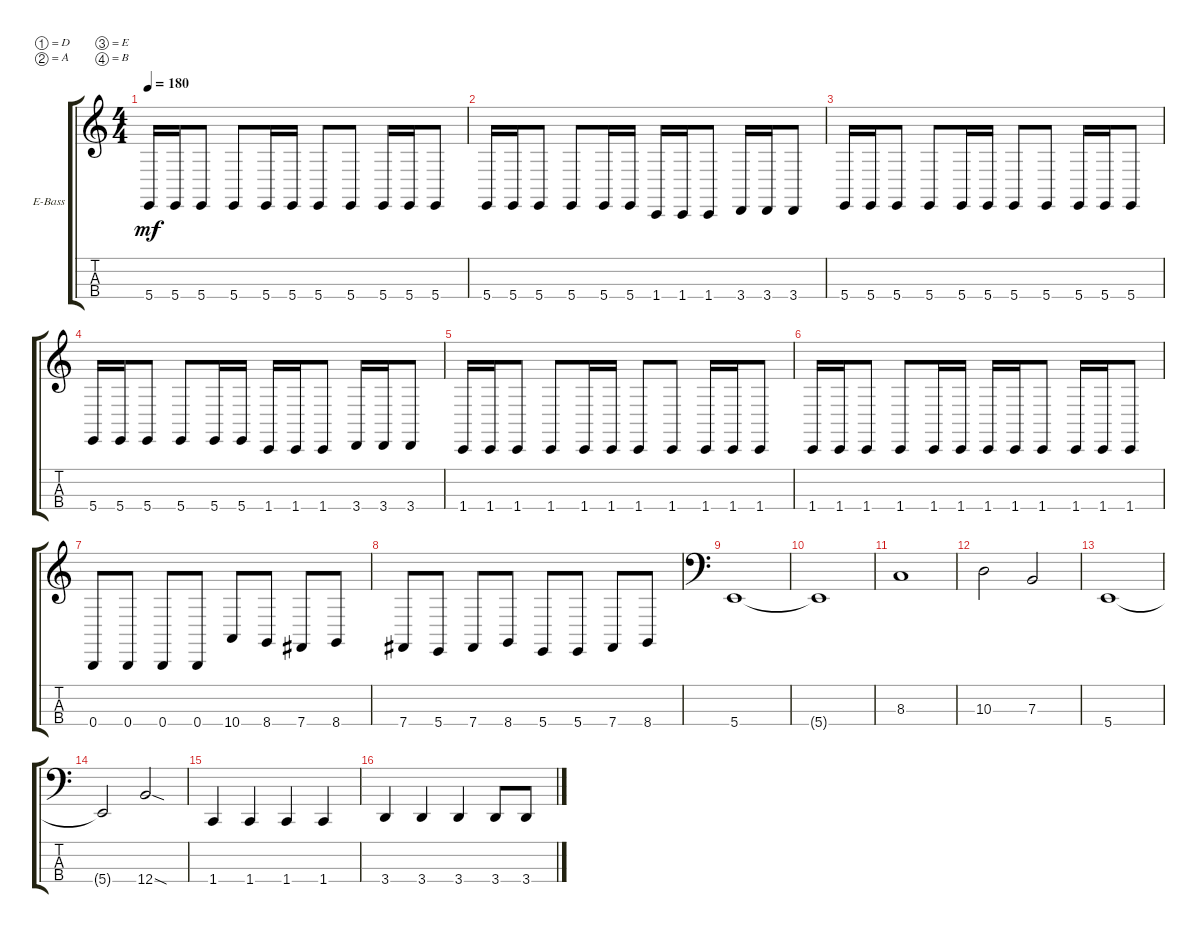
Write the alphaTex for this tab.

\bracketExtendMode groupsimilarinstruments
\firstSystemTrackNameOrientation horizontal
\otherSystemsTrackNameOrientation horizontal
\track ("Electric Bass" "E-Bass") {instrument electricbassfinger}
\staff {score tabs}
\tuning (D2 A1 E1 B0)
\ts (4 4)
\tempo 180
\clef g2
\ks c
5.4.16{dy mf} 5.4.16 5.4.8 5.4.8 5.4.16 5.4.16 5.4.8 5.4.8 5.4.16 5.4.16 5.4.8 |
5.4.16 5.4.16 5.4.8 5.4.8 5.4.16 5.4.16 1.4.16 1.4.16 1.4.8 3.4.16 3.4.16 3.4.8 |
5.4.16 5.4.16 5.4.8 5.4.8 5.4.16 5.4.16 5.4.8 5.4.8 5.4.16 5.4.16 5.4.8 |
5.4.16 5.4.16 5.4.8 5.4.8 5.4.16 5.4.16 1.4.16 1.4.16 1.4.8 3.4.16 3.4.16 3.4.8 |
1.4.16 1.4.16 1.4.8 1.4.8 1.4.16 1.4.16 1.4.8 1.4.8 1.4.16 1.4.16 1.4.8 |
1.4.16 1.4.16 1.4.8 1.4.8 1.4.16 1.4.16 1.4.16 1.4.16 1.4.8 1.4.16 1.4.16 1.4.8 |
0.4.8 0.4.8 0.4.8 0.4.8 10.4.8 8.4.8 7.4.8 8.4.8 |
7.4.8 5.4.8 7.4.8 8.4.8 5.4.8 5.4.8 7.4.8 8.4.8 |
\clef f4
5.4.1 |
5.4{t}.1 |
8.3.1 |
10.3.2 7.3.2 |
5.4.1 |
5.4{t}.2 12.4{sod}.2 |
1.4.4 1.4.4 1.4.4 1.4.4 |
3.4.4 3.4.4 3.4.4 3.4.8 3.4.8
